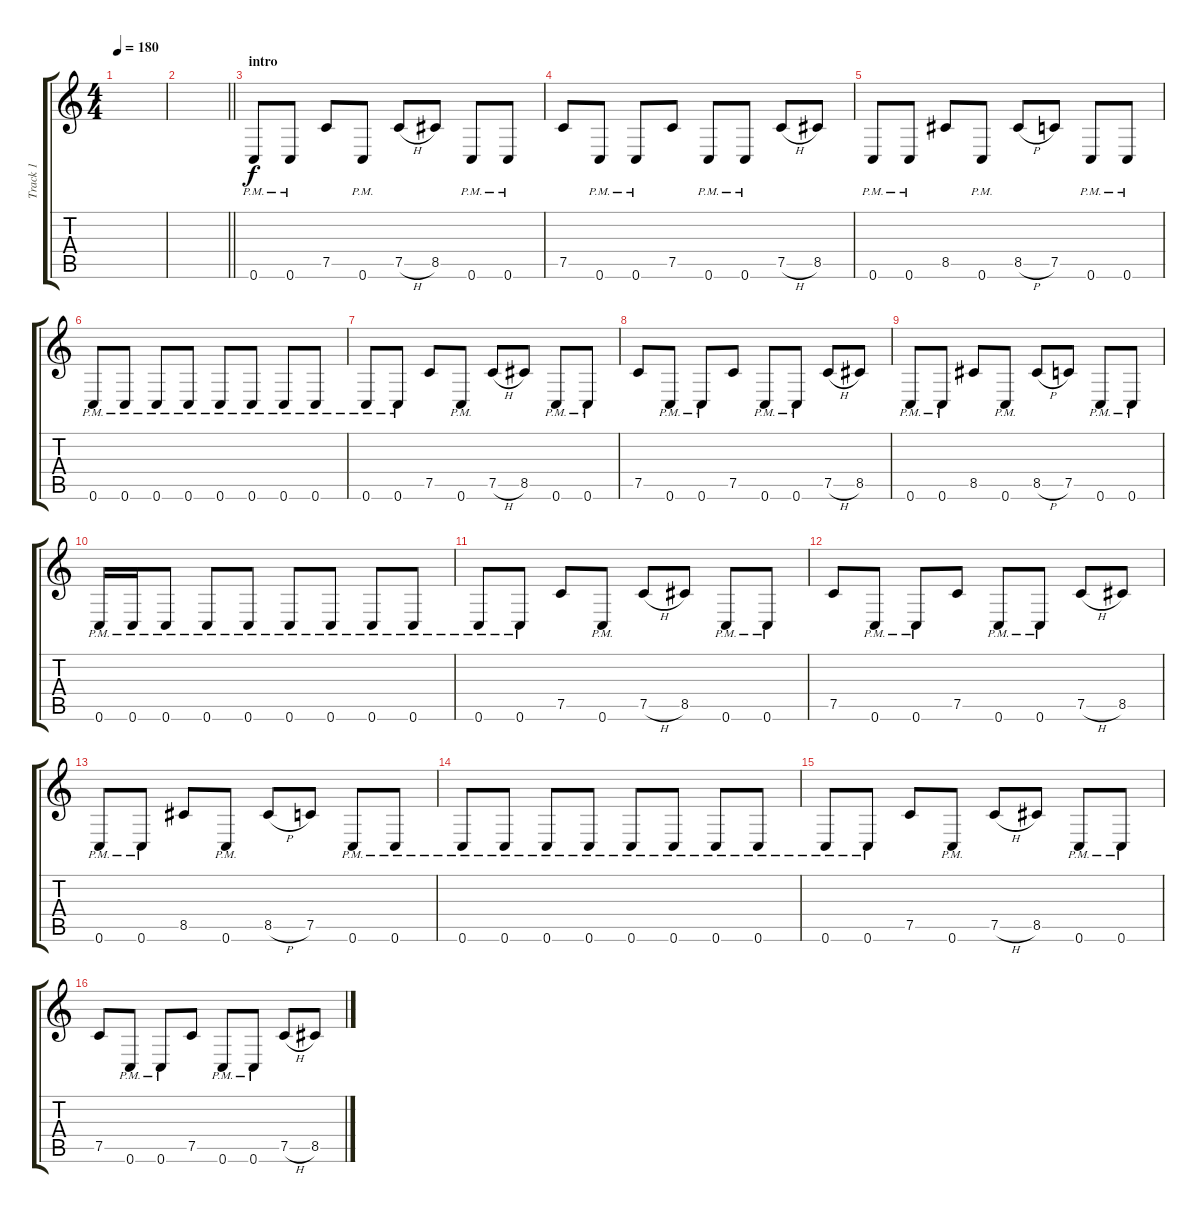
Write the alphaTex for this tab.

\track ("Track 1" "Track 1") {instrument distortionguitar}
\staff {score tabs}
\tuning (C4 G3 Eb3 Bb2 F2 C2) {hide}
\ts (4 4)
\tempo 180
\clef g2
\ks c
|
\barLineRight lightlight
|
\section ("" "intro")
0.6{pm}.8 0.6{pm}.8 7.5.8 0.6{pm}.8 7.5{h}.8 8.5.8 0.6{pm}.8 0.6{pm}.8 |
7.5.8 0.6{pm}.8 0.6{pm}.8 7.5.8 0.6{pm}.8 0.6{pm}.8 7.5{h}.8 8.5.8 |
0.6{pm}.8 0.6{pm}.8 8.5.8 0.6{pm}.8 8.5{h}.8 7.5.8 0.6{pm}.8 0.6{pm}.8 |
0.6{pm}.8 0.6{pm}.8 0.6{pm}.8 0.6{pm}.8 0.6{pm}.8 0.6{pm}.8 0.6{pm}.8 0.6{pm}.8 |
0.6{pm}.8 0.6{pm}.8 7.5.8 0.6{pm}.8 7.5{h}.8 8.5.8 0.6{pm}.8 0.6{pm}.8 |
7.5.8 0.6{pm}.8 0.6{pm}.8 7.5.8 0.6{pm}.8 0.6{pm}.8 7.5{h}.8 8.5.8 |
0.6{pm}.8 0.6{pm}.8 8.5.8 0.6{pm}.8 8.5{h}.8 7.5.8 0.6{pm}.8 0.6{pm}.8 |
0.6{pm}.16 0.6{pm}.16 0.6{pm}.8 0.6{pm}.8 0.6{pm}.8 0.6{pm}.8 0.6{pm}.8 0.6{pm}.8 0.6{pm}.8 |
0.6{pm}.8 0.6{pm}.8 7.5.8 0.6{pm}.8 7.5{h}.8 8.5.8 0.6{pm}.8 0.6{pm}.8 |
7.5.8 0.6{pm}.8 0.6{pm}.8 7.5.8 0.6{pm}.8 0.6{pm}.8 7.5{h}.8 8.5.8 |
0.6{pm}.8 0.6{pm}.8 8.5.8 0.6{pm}.8 8.5{h}.8 7.5.8 0.6{pm}.8 0.6{pm}.8 |
0.6{pm}.8 0.6{pm}.8 0.6{pm}.8 0.6{pm}.8 0.6{pm}.8 0.6{pm}.8 0.6{pm}.8 0.6{pm}.8 |
0.6{pm}.8 0.6{pm}.8 7.5.8 0.6{pm}.8 7.5{h}.8 8.5.8 0.6{pm}.8 0.6{pm}.8 |
7.5.8 0.6{pm}.8 0.6{pm}.8 7.5.8 0.6{pm}.8 0.6{pm}.8 7.5{h}.8 8.5.8
